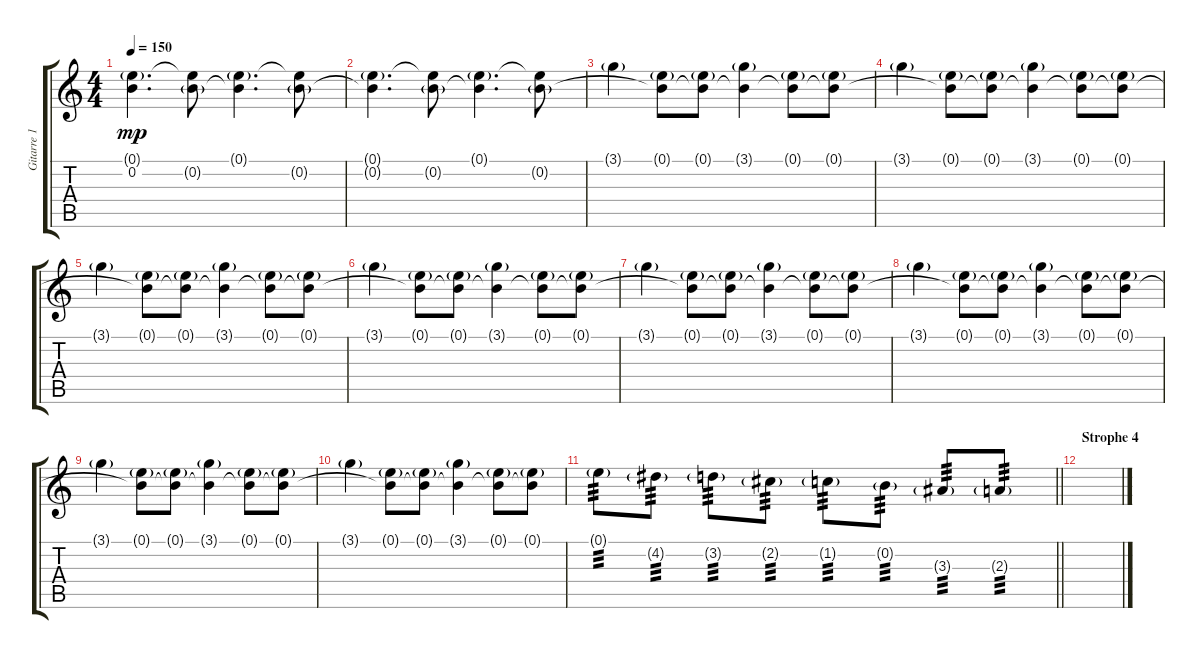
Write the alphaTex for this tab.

\track ("Gitarre 1" "Gitarre 1") {instrument electricguitarclean}
\staff {score tabs}
\tuning (E4 B3 G3 D3 A2 E2) {hide}
\ts (4 4)
\tempo 150
\clef g2
\ks c
(0.1{g} 0.2{t}).4{d dy mp} (0.1{t} 0.2{g}).8 (0.1{g} 0.2{t}).4{d} (0.1{t} 0.2{g}).8 |
(0.1{g} 0.2{t}).4{d} (0.1{t} 0.2{g}).8 (0.1{g} 0.2{t}).4{d} (0.1{t} 0.2{g}).8 |
3.1{g}.4 (0.1{g} 0.2{t}).8 (0.1{g} 0.2{t}).8 (3.1{g} 0.2{t}).4 (0.1{g} 0.2{t}).8 (0.1{g} 0.2{t}).8 |
3.1{g}.4 (0.1{g} 0.2{t}).8 (0.1{g} 0.2{t}).8 (3.1{g} 0.2{t}).4 (0.1{g} 0.2{t}).8 (0.1{g} 0.2{t}).8 |
3.1{g}.4 (0.1{g} 0.2{t}).8 (0.1{g} 0.2{t}).8 (3.1{g} 0.2{t}).4 (0.1{g} 0.2{t}).8 (0.1{g} 0.2{t}).8 |
3.1{g}.4 (0.1{g} 0.2{t}).8 (0.1{g} 0.2{t}).8 (3.1{g} 0.2{t}).4 (0.1{g} 0.2{t}).8 (0.1{g} 0.2{t}).8 |
3.1{g}.4 (0.1{g} 0.2{t}).8 (0.1{g} 0.2{t}).8 (3.1{g} 0.2{t}).4 (0.1{g} 0.2{t}).8 (0.1{g} 0.2{t}).8 |
3.1{g}.4 (0.1{g} 0.2{t}).8 (0.1{g} 0.2{t}).8 (3.1{g} 0.2{t}).4 (0.1{g} 0.2{t}).8 (0.1{g} 0.2{t}).8 |
3.1{g}.4 (0.1{g} 0.2{t}).8 (0.1{g} 0.2{t}).8 (3.1{g} 0.2{t}).4 (0.1{g} 0.2{t}).8 (0.1{g} 0.2{t}).8 |
3.1{g}.4 (0.1{g} 0.2{t}).8 (0.1{g} 0.2{t}).8 (3.1{g} 0.2{t}).4 (0.1{g} 0.2{t}).8 (0.1{g} 0.2{t}).8 |
\barLineRight lightlight
0.1{g}.8{tp 3} 4.2{g}.8{tp 3} 3.2{g}.8{tp 3} 2.2{g}.8{tp 3} 1.2{g}.8{tp 3} 0.2{g}.8{tp 3} 3.3{g}.8{tp 3} 2.3{g}.8{tp 3} |
\section ("" "Strophe 4")
